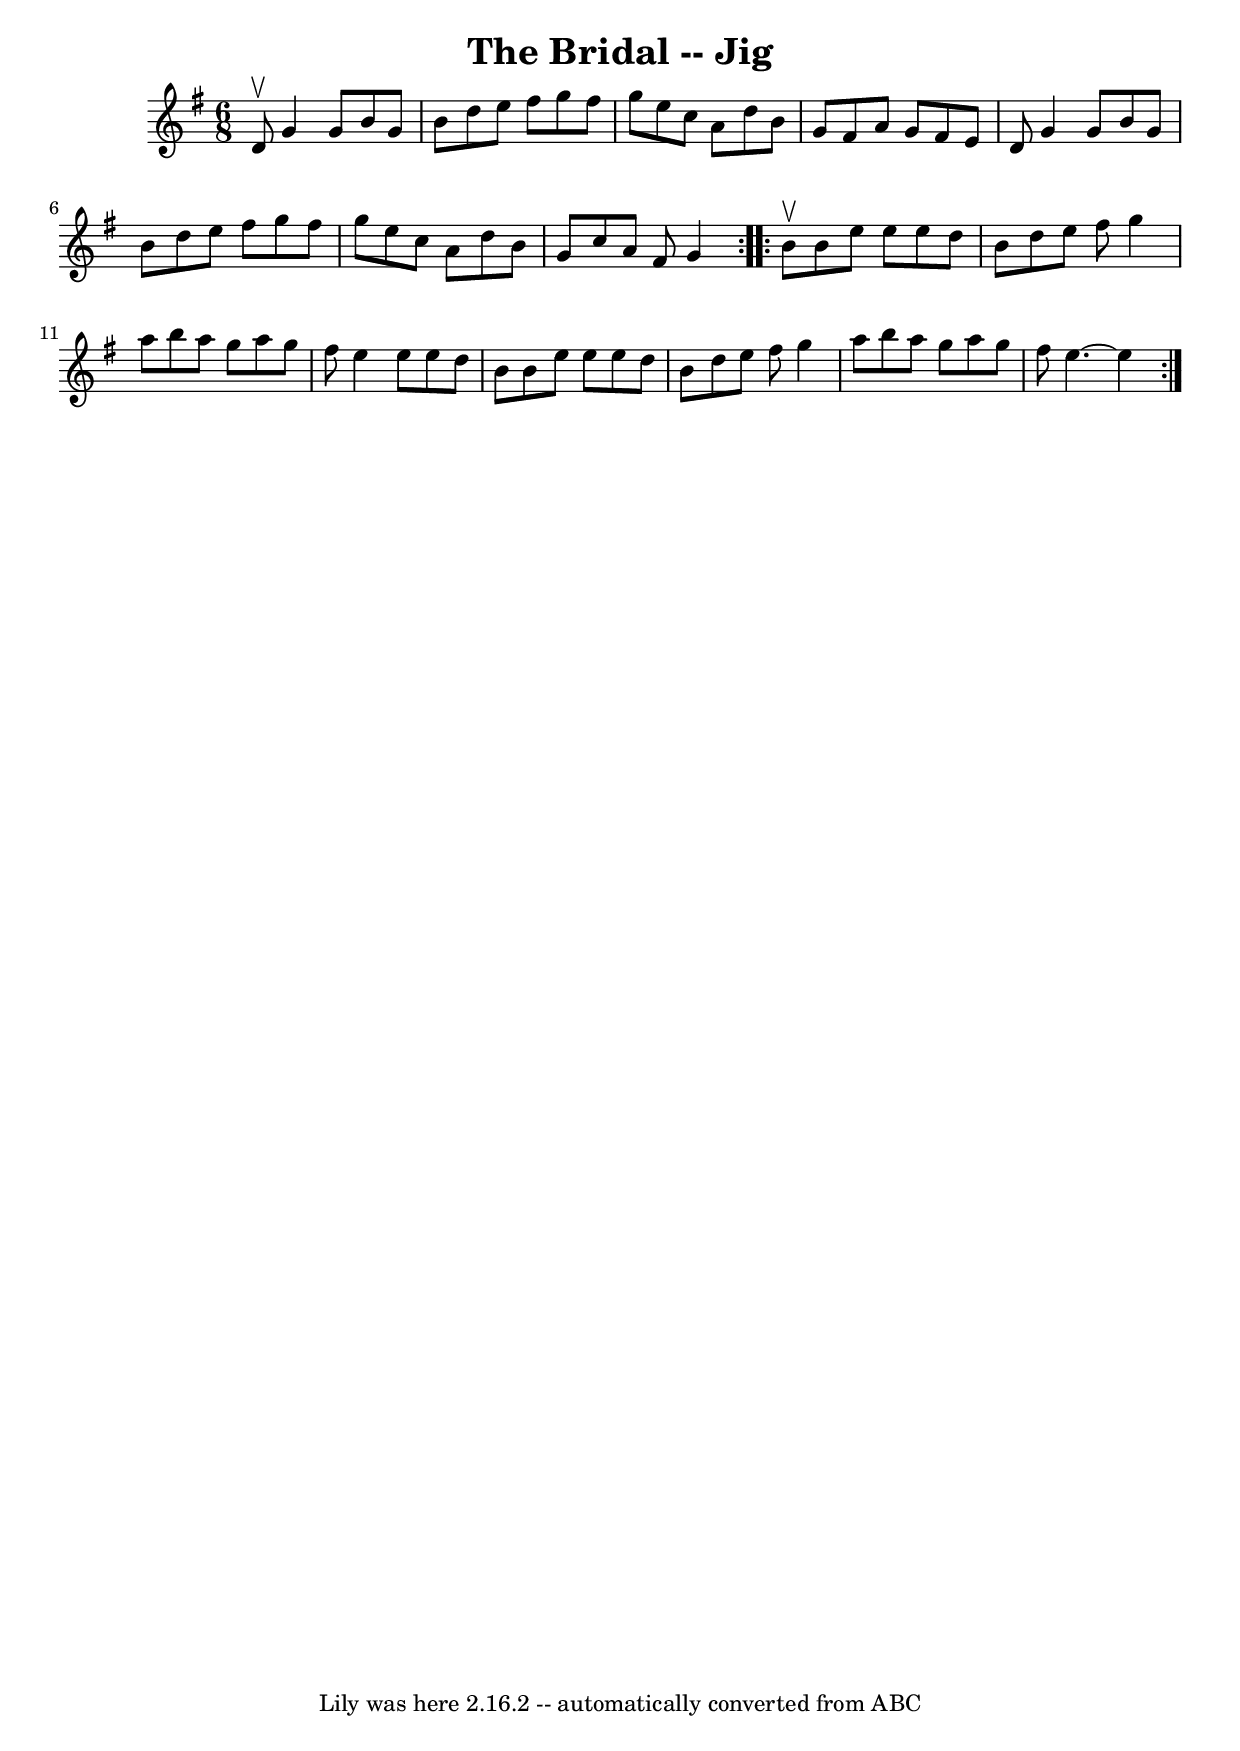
\version "2.7.40"
\include "Mammoth.ily"
\header {
	%% book = "Ryan's Mammoth Collection"
	crossRefNumber = "1"
	footnotes = "\\\\87 448"
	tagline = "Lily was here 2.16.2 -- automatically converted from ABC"
	title = "The Bridal -- Jig"
}
voicedefault =  {
\set Score.defaultBarType = "empty"

\repeat volta 2 {
\time 6/8 \key g \major d'8^\upbow |
 g'4 g'8 b'8 g'8    
b'8    |
 d''8 e''8 fis''8 g''8 fis''8 g''8    |
  
 e''8 c''8 a'8 d''8 b'8 g'8    |
 fis'8 a'8 g'8    
fis'8 e'8 d'8    |
 g'4 g'8 b'8 g'8 b'8    |
 
 d''8 e''8 fis''8 g''8 fis''8 g''8    |
 e''8 c''8   
 a'8 d''8 b'8 g'8    |
 c''8 a'8 fis'8 g'4  }     
\repeat volta 2 { b'8^\upbow |
 b'8 e''8 e''8 e''8    
d''8 b'8    |
 d''8 e''8 fis''8 g''4 a''8    |
   
b''8 a''8 g''8 a''8 g''8 fis''8    |
 e''4 e''8    
e''8 d''8 b'8    |
 b'8 e''8 e''8 e''8 d''8 b'8  
  |
 d''8 e''8 fis''8 g''4 a''8    |
 b''8 a''8  
 g''8 a''8 g''8 fis''8    |
 e''4.   ~ e''4  }   
}

\score{
    <<

	\context Staff="default"
	{
	    \voicedefault 
	}

    >>
	\layout {
	}
	\midi {}
}
